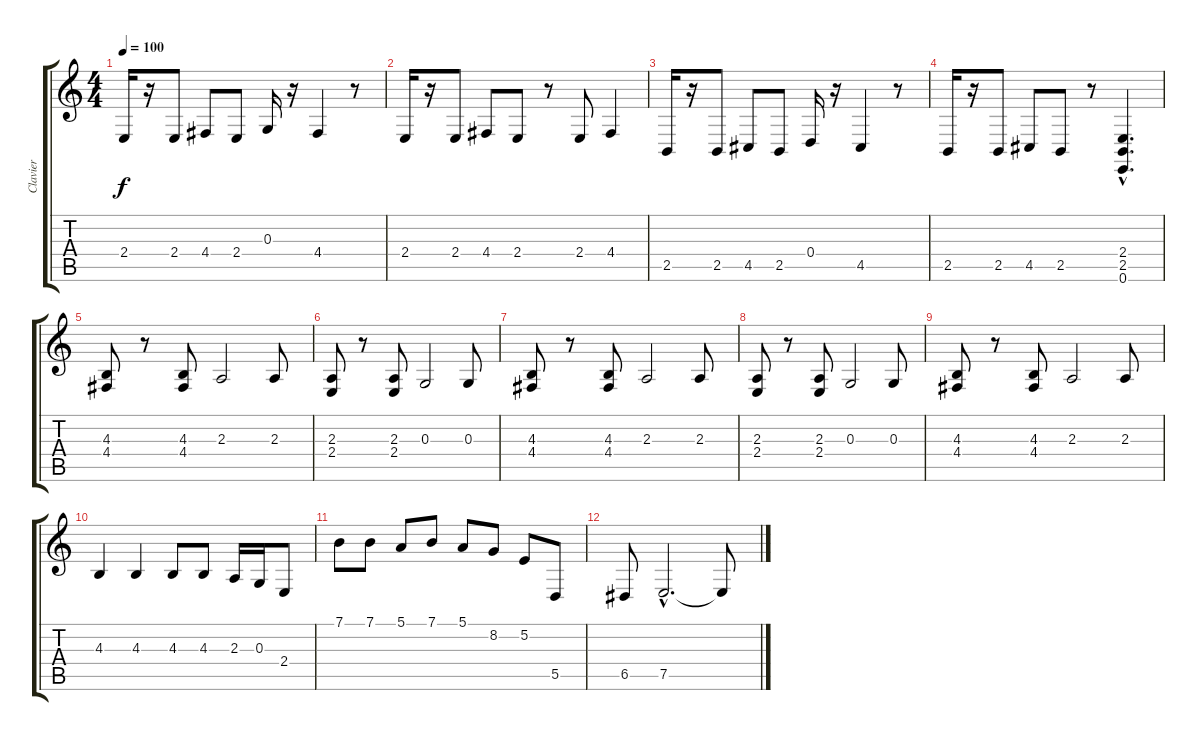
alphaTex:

\track ("Clavier" "Clavier") {instrument churchorgan}
\staff {score tabs}
\tuning (E4 B3 G3 D3 A2 E2) {hide}
\ts (4 4)
\tempo 100
\clef g2
\ks c
2.4.16{dy f} r.16 2.4.8 4.4.8 2.4.8 0.3.16 r.16 4.4.4 r.8 |
2.4.16 r.16 2.4.8 4.4.8 2.4.8 r.8 2.4.8 4.4.4 |
2.5.16 r.16 2.5.8 4.5.8 2.5.8 0.4.16 r.16 4.5.4 r.8 |
2.5.16 r.16 2.5.8 4.5.8 2.5.8 r.8 (2.4{hac} 2.5{hac} 0.6{hac}).4{d} |
(4.3 4.4).8 r.8 (4.3 4.4).8 2.3.2 2.3.8 |
(2.3 2.4).8 r.8 (2.3 2.4).8 0.3.2 0.3.8 |
(4.3 4.4).8 r.8 (4.3 4.4).8 2.3.2 2.3.8 |
(2.3 2.4).8 r.8 (2.3 2.4).8 0.3.2 0.3.8 |
(4.3 4.4).8 r.8 (4.3 4.4).8 2.3.2 2.3.8 |
4.3.4 4.3.4 4.3.8 4.3.8 2.3.16 0.3.16 2.4.8 |
7.1.8 7.1.8 5.1.8 7.1.8 5.1.8 8.2.8 5.2.8 5.5.8 |
6.5.8 7.5{hac}.2{d} 7.5{t}.8
